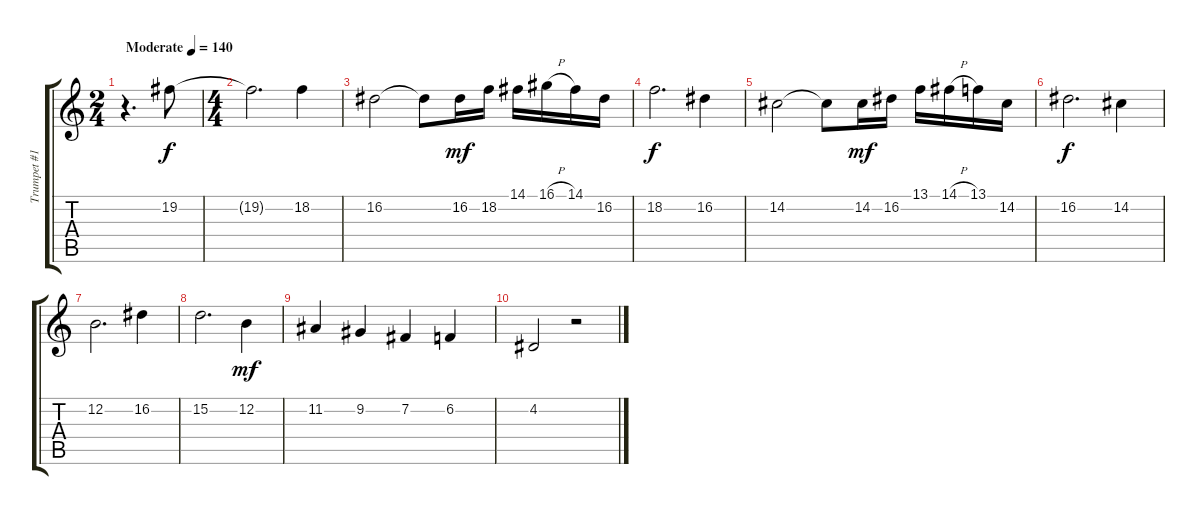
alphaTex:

\track ("Trumpet #1" "Trumpet #1") {instrument trumpet}
\staff {score tabs}
\tuning (E4 B3 G3 D3 A2 E2) {hide}
\ts (2 4)
\tempo (140 "Moderate")
\clef g2
\ks c
r.4{d dy f instrument trumpet} 19.2.8 |
\ts (4 4)
19.2{t}.2{d} 18.2.4 |
16.2.2 16.2{t}.8 16.2.16{dy mf} 18.2.16 14.1.16 16.1{h}.16 14.1.16 16.2.16 |
18.2.2{d dy f} 16.2.4 |
14.2.2 14.2{t}.8 14.2.16{dy mf} 16.2.16 13.1.16 14.1{h}.16 13.1.16 14.2.16 |
16.2.2{d dy f} 14.2.4 |
12.2.2{d} 16.2.4 |
15.2.2{d} 12.2.4{dy mf} |
11.2.4 9.2.4 7.2.4 6.2.4 |
4.2.2 r.2
